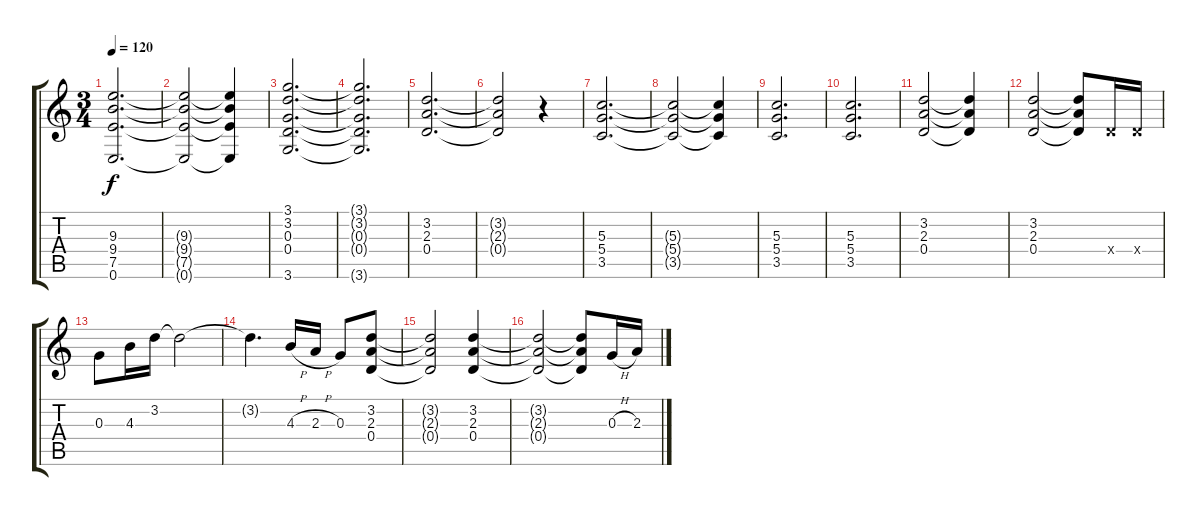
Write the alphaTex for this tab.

\track "" {instrument distortionguitar}
\staff {score tabs}
\tuning (E4 B3 G3 D3 A2 E2) {hide}
\ts (3 4)
\tempo 120
\clef g2
\ks c
(9.3 9.4 7.5 0.6).2{d dy f} |
(9.3{t} 9.4{t} 7.5{t} 0.6{t}).2 (9.3{t} 9.4{t} 7.5{t} 0.6{t}).4 |
(3.1 3.2 0.3 0.4 3.6).2{d} |
(3.1{t} 3.2{t} 0.3{t} 0.4{t} 3.6{t}).2{d} |
(3.2 2.3 0.4).2{d} |
(3.2{t} 2.3{t} 0.4{t}).2 r.4 |
(5.3 5.4 3.5).2{d} |
(5.3{t} 5.4{t} 3.5{t}).2 (5.3{t} 5.4{t} 3.5{t}).4 |
(5.3 5.4 3.5).2{d} |
(5.3 5.4 3.5).2{d} |
(3.2 2.3 0.4).2 (3.2{t} 2.3{t} 0.4{t}).4 |
(3.2 2.3 0.4).2 (3.2{t} 2.3{t} 0.4{t}).8 0.4{x}.16 0.4{x}.16 |
0.3.8 4.3.16 3.2.16 3.2{t}.2 |
3.2{t}.4{d} 4.3{h}.16 2.3{h}.16 0.3.8 (3.2 2.3 0.4).8 |
(3.2{t} 2.3{t} 0.4{t}).2 (3.2 2.3 0.4).4 |
(3.2{t} 2.3{t} 0.4{t}).2 (3.2{t} 2.3{t} 0.4{t}).8 0.3{h}.16 2.3.16
